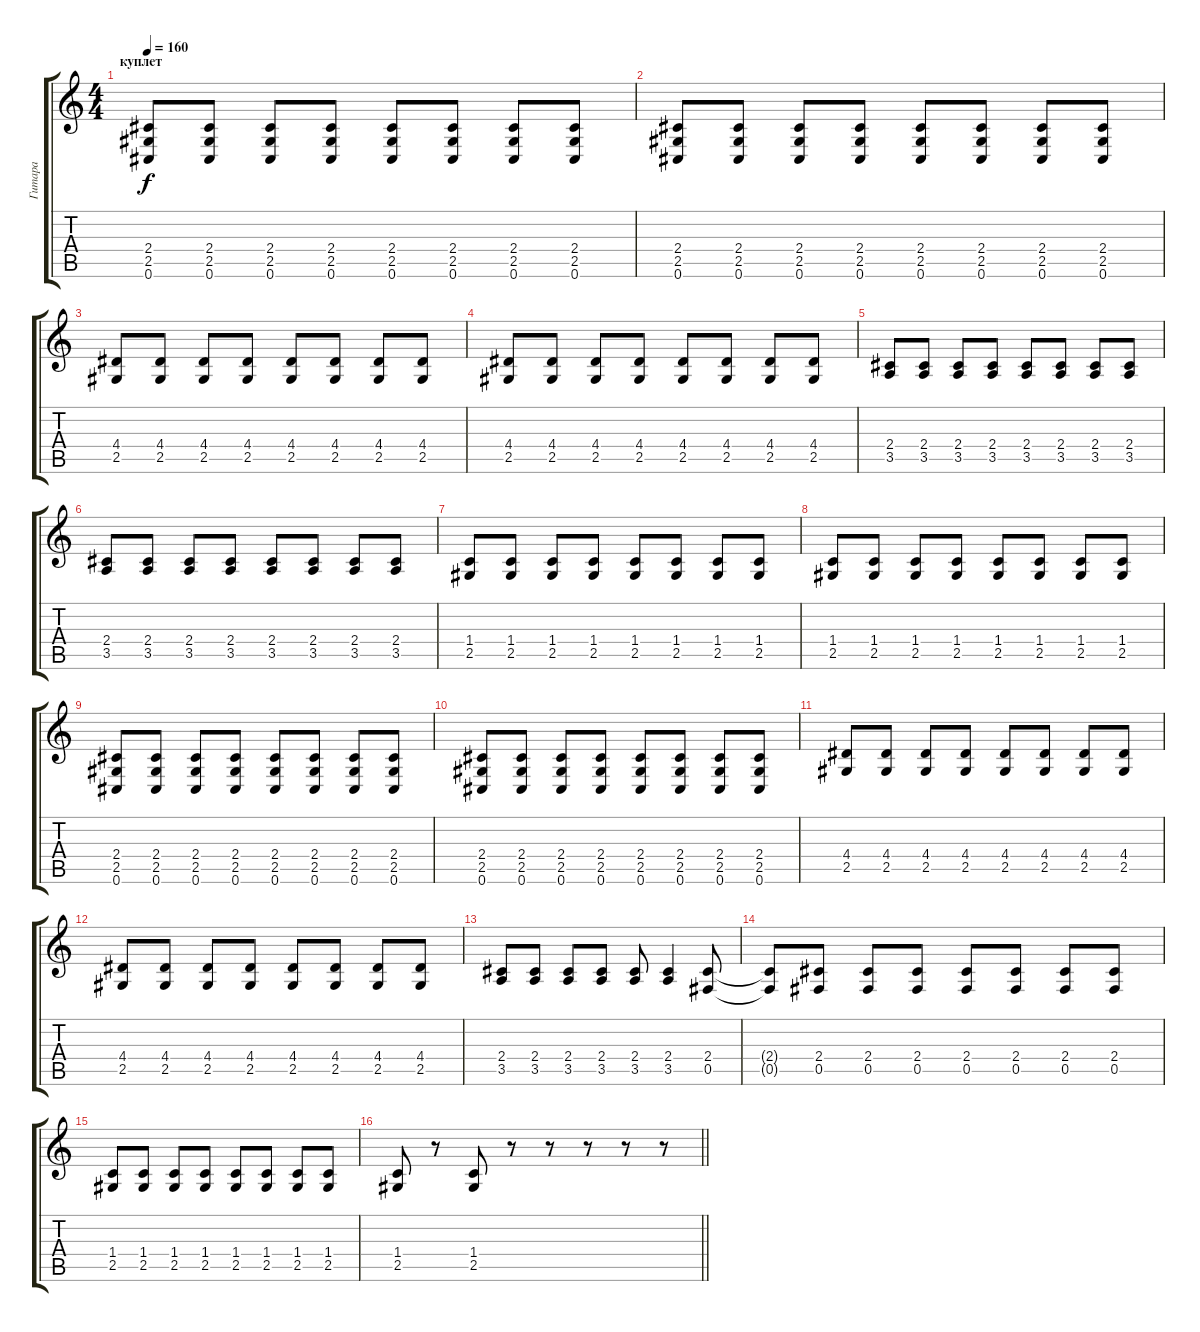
\track ("Гитара" "Гитара") {instrument distortionguitar}
\staff {score tabs}
\tuning (Db4 Ab3 E3 B2 Gb2 Db2) {hide}
\ts (4 4)
\section ("" "куплет")
\tempo 160
\clef g2
\ks c
(2.4 2.5 0.6).8{dy f} (2.4 2.5 0.6).8 (2.4 2.5 0.6).8 (2.4 2.5 0.6).8 (2.4 2.5 0.6).8 (2.4 2.5 0.6).8 (2.4 2.5 0.6).8 (2.4 2.5 0.6).8 |
(2.4 2.5 0.6).8 (2.4 2.5 0.6).8 (2.4 2.5 0.6).8 (2.4 2.5 0.6).8 (2.4 2.5 0.6).8 (2.4 2.5 0.6).8 (2.4 2.5 0.6).8 (2.4 2.5 0.6).8 |
(4.4 2.5).8 (4.4 2.5).8 (4.4 2.5).8 (4.4 2.5).8 (4.4 2.5).8 (4.4 2.5).8 (4.4 2.5).8 (4.4 2.5).8 |
(4.4 2.5).8 (4.4 2.5).8 (4.4 2.5).8 (4.4 2.5).8 (4.4 2.5).8 (4.4 2.5).8 (4.4 2.5).8 (4.4 2.5).8 |
(2.4 3.5).8 (2.4 3.5).8 (2.4 3.5).8 (2.4 3.5).8 (2.4 3.5).8 (2.4 3.5).8 (2.4 3.5).8 (2.4 3.5).8 |
(2.4 3.5).8 (2.4 3.5).8 (2.4 3.5).8 (2.4 3.5).8 (2.4 3.5).8 (2.4 3.5).8 (2.4 3.5).8 (2.4 3.5).8 |
(1.4 2.5).8 (1.4 2.5).8 (1.4 2.5).8 (1.4 2.5).8 (1.4 2.5).8 (1.4 2.5).8 (1.4 2.5).8 (1.4 2.5).8 |
(1.4 2.5).8 (1.4 2.5).8 (1.4 2.5).8 (1.4 2.5).8 (1.4 2.5).8 (1.4 2.5).8 (1.4 2.5).8 (1.4 2.5).8 |
(2.4 2.5 0.6).8 (2.4 2.5 0.6).8 (2.4 2.5 0.6).8 (2.4 2.5 0.6).8 (2.4 2.5 0.6).8 (2.4 2.5 0.6).8 (2.4 2.5 0.6).8 (2.4 2.5 0.6).8 |
(2.4 2.5 0.6).8 (2.4 2.5 0.6).8 (2.4 2.5 0.6).8 (2.4 2.5 0.6).8 (2.4 2.5 0.6).8 (2.4 2.5 0.6).8 (2.4 2.5 0.6).8 (2.4 2.5 0.6).8 |
(4.4 2.5).8 (4.4 2.5).8 (4.4 2.5).8 (4.4 2.5).8 (4.4 2.5).8 (4.4 2.5).8 (4.4 2.5).8 (4.4 2.5).8 |
(4.4 2.5).8 (4.4 2.5).8 (4.4 2.5).8 (4.4 2.5).8 (4.4 2.5).8 (4.4 2.5).8 (4.4 2.5).8 (4.4 2.5).8 |
(2.4 3.5).8 (2.4 3.5).8 (2.4 3.5).8 (2.4 3.5).8 (2.4 3.5).8 (2.4 3.5).4 (2.4 0.5).8 |
(2.4{t} 0.5{t}).8 (2.4 0.5).8 (2.4 0.5).8 (2.4 0.5).8 (2.4 0.5).8 (2.4 0.5).8 (2.4 0.5).8 (2.4 0.5).8 |
(1.4 2.5).8 (1.4 2.5).8 (1.4 2.5).8 (1.4 2.5).8 (1.4 2.5).8 (1.4 2.5).8 (1.4 2.5).8 (1.4 2.5).8 |
\barLineRight lightlight
(1.4 2.5).8 r.8 (1.4 2.5).8 r.8 r.8 r.8 r.8 r.8
